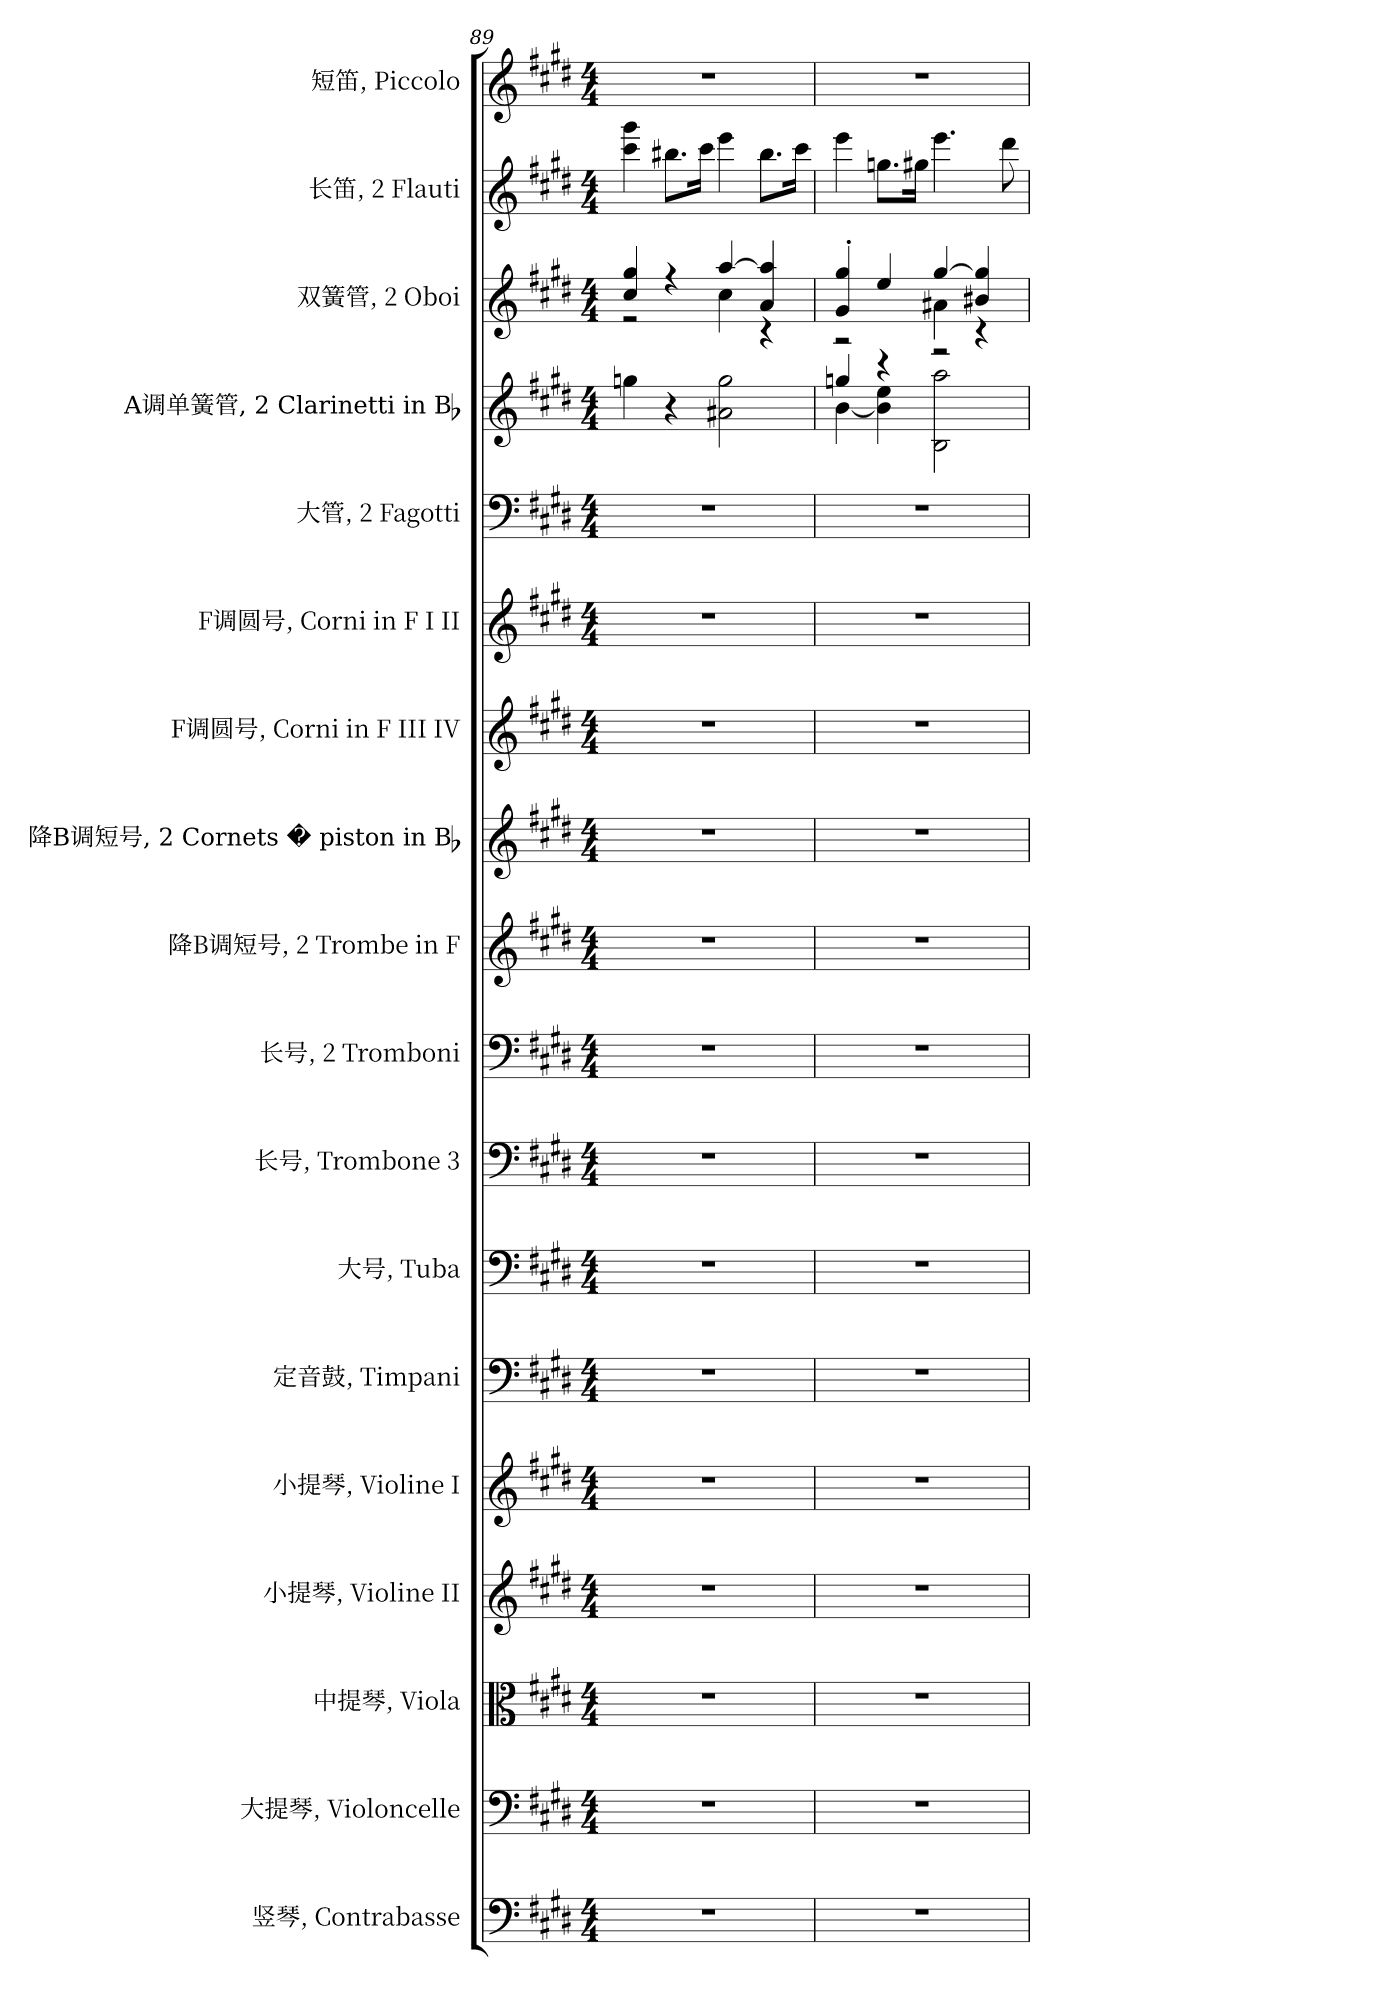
**kern	**kern	**kern	**kern	**kern	**kern	**kern	**kern	**kern	**kern	**kern	**kern	**kern	**kern	**kern	**kern	**kern	**kern
*part18	*part17	*part16	*part15	*part14	*part13	*part12	*part11	*part10	*part9	*part8	*part7	*part6	*part5	*part4	*part3	*part2	*part1
*staff18	*staff17	*staff16	*staff15	*staff14	*staff13	*staff12	*staff11	*staff10	*staff9	*staff8	*staff7	*staff6	*staff5	*staff4	*staff3	*staff2	*staff1
*I"竖琴, Contrabasse	*I"大提琴, Violoncelle	*I"中提琴, Viola	*I"小提琴, Violine II	*I"小提琴, Violine I	*I"定音鼓, Timpani	*I"大号, Tuba	*I"长号, Trombone 3	*I"长号, 2 Tromboni	*I"降B调短号, 2 Trombe in F	*I"降B调短号, 2 Cornets � piston in Bb	*I"F调圆号, Corni in F III IV	*I"F调圆号, Corni in F I II	*I"大管, 2 Fagotti	*I"A调单簧管, 2 Clarinetti in Bb	*I"双簧管, 2 Oboi	*I"长笛, 2 Flauti	*I"短笛, Piccolo
*	*I'Vc.	*I'Vla.	*I'Vln.	*I'Vln.	*I'Timp.	*I'Tba.	*I'Tbn.	*I'Tbn.	*	*I'B♭ Cnt.	*	*	*	*I'A Cl.	*I'Ob.	*I'Fl.	*I'Picc.
*clefF4	*clefF4	*clefC3	*clefG2	*clefG2	*clefF4	*clefF4	*clefF4	*clefF4	*clefG2	*clefG2	*clefG2	*clefG2	*clefF4	*clefG2	*clefG2	*clefG2	*clefG2
*	*	*	*	*	*	*	*	*	*ITrd1c2	*ITrd1c2	*ITrd4c7	*ITrd4c7	*	*ITrd2c3	*	*	*ITrd-7c-12
*k[f#c#g#d#]	*k[f#c#g#d#]	*k[f#c#g#d#]	*k[f#c#g#d#]	*k[f#c#g#d#]	*k[f#c#g#d#]	*k[f#c#g#d#]	*k[f#c#g#d#]	*k[f#c#g#d#]	*k[f#c#]	*k[f#c#]	*k[f#c#g#]	*k[f#c#g#]	*k[f#c#g#d#]	*k[f#c#g#d#a#e#b#]	*k[f#c#g#d#]	*k[f#c#g#d#]	*k[f#c#g#d#]
*M4/4	*M4/4	*M4/4	*M4/4	*M4/4	*M4/4	*M4/4	*M4/4	*M4/4	*M4/4	*M4/4	*M4/4	*M4/4	*M4/4	*M4/4	*M4/4	*M4/4	*M4/4
*MM86	*MM86	*MM86	*MM86	*MM86	*MM86	*MM86	*MM86	*MM86	*MM86	*MM86	*MM86	*MM86	*MM86	*MM86	*MM86	*MM86	*MM86
=89	=89	=89	=89	=89	=89	=89	=89	=89	=89	=89	=89	=89	=89	=89	=89	=89	=89
*	*	*	*	*	*	*	*	*	*	*	*	*	*	*	*^	*	*
1r	1r	1r	1r	1r	1r	1r	1r	1r	1r	1r	1r	1r	1r	4een\	4cc#/ 4gg#/	2r	4ccc#\ 4ggg#\	1r
.	.	.	.	.	.	.	.	.	.	.	.	.	.	4r	4r	.	8.bb#X\L	.
.	.	.	.	.	.	.	.	.	.	.	.	.	.	.	.	.	16ccc#\Jk	.
.	.	.	.	.	.	.	.	.	.	.	.	.	.	2f##X\ 2ee\	[4aa/	4cc#\	4eee\	.
.	.	.	.	.	.	.	.	.	.	.	.	.	.	.	4a/ 4aa/]	4r	8.bb#\L	.
.	.	.	.	.	.	.	.	.	.	.	.	.	.	.	.	.	16ccc#\Jk	.
=90	=90	=90	=90	=90	=90	=90	=90	=90	=90	=90	=90	=90	=90	=90	=90	=90	=90	=90
*	*	*	*	*	*	*	*	*	*	*	*	*	*	*	*	*	*	*MM86
*	*	*	*	*	*	*	*	*	*	*	*	*	*	*^	*	*	*	*
1r	1r	1r	1r	1r	1r	1r	1r	1r	1r	1r	1r	1r	1r	4een/	[4g#\	4g#/' 4gg#/'	2r	4eee\	1r
.	.	.	.	.	.	.	.	.	.	.	.	.	.	4r	4g#\] 4cc#\	4ee/	.	8.ggn\L	.
.	.	.	.	.	.	.	.	.	.	.	.	.	.	.	.	.	.	16gg#X\Jk	.
.	.	.	.	.	.	.	.	.	.	.	.	.	.	2r	2G#\ 2ff#\	[4gg#/	4a#X\	4.eee\	.
.	.	.	.	.	.	.	.	.	.	.	.	.	.	.	.	4b#X/ 4gg#/]	4r	.	.
.	.	.	.	.	.	.	.	.	.	.	.	.	.	.	.	.	.	8ddd#\	.
*	*	*	*	*	*	*	*	*	*	*	*	*	*	*v	*v	*	*	*	*
*	*	*	*	*	*	*	*	*	*	*	*	*	*	*	*v	*v	*	*
=	=	=	=	=	=	=	=	=	=	=	=	=	=	=	=	=	=
*-	*-	*-	*-	*-	*-	*-	*-	*-	*-	*-	*-	*-	*-	*-	*-	*-	*-
